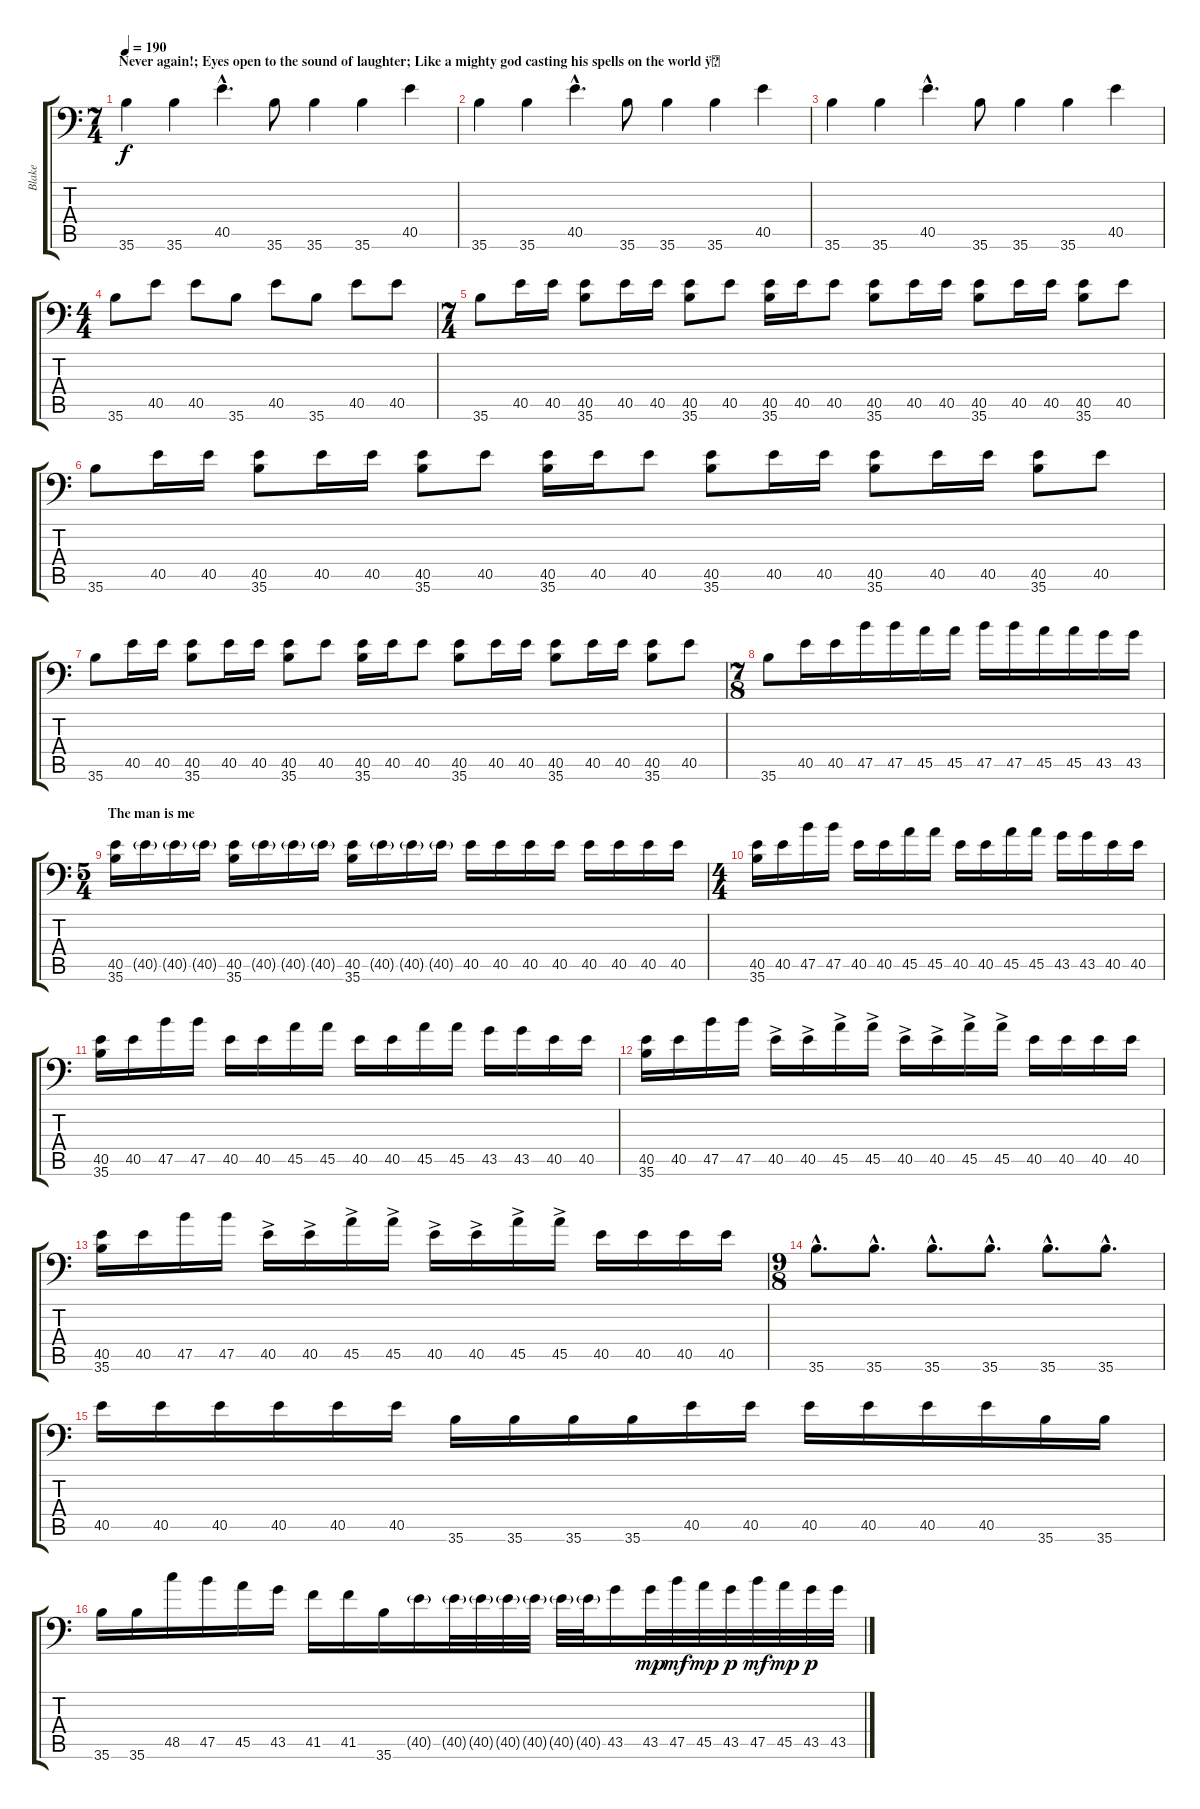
\track ("Blake" "Blake") {instrument acousticgrandpiano}
\staff {score tabs}
\tuning (C-1 C-1 C-1 C-1 C-1 C-1) {hide}
\ts (7 4)
\section ("" "Never again!; Eyes open to the sound of laughter; Like a mighty god casting his spells on the world ÿ\u0000\u0000\u0000\u0014")
\tempo 190
\clef f4
\ks c
35.6.4{dy f} 35.6.4 40.5{hac}.4{d} 35.6.8 35.6.4 35.6.4 40.5.4 |
35.6.4 35.6.4 40.5{hac}.4{d} 35.6.8 35.6.4 35.6.4 40.5.4 |
35.6.4 35.6.4 40.5{hac}.4{d} 35.6.8 35.6.4 35.6.4 40.5.4 |
\ts (4 4)
35.6.8 40.5.8 40.5.8 35.6.8 40.5.8 35.6.8 40.5.8 40.5.8 |
\ts (7 4)
35.6.8 40.5.16 40.5.16 (40.5 35.6).8 40.5.16 40.5.16 (40.5 35.6).8 40.5.8 (40.5 35.6).16 40.5.16 40.5.8 (40.5 35.6).8 40.5.16 40.5.16 (40.5 35.6).8 40.5.16 40.5.16 (40.5 35.6).8 40.5.8 |
35.6.8 40.5.16 40.5.16 (40.5 35.6).8 40.5.16 40.5.16 (40.5 35.6).8 40.5.8 (40.5 35.6).16 40.5.16 40.5.8 (40.5 35.6).8 40.5.16 40.5.16 (40.5 35.6).8 40.5.16 40.5.16 (40.5 35.6).8 40.5.8 |
35.6.8 40.5.16 40.5.16 (40.5 35.6).8 40.5.16 40.5.16 (40.5 35.6).8 40.5.8 (40.5 35.6).16 40.5.16 40.5.8 (40.5 35.6).8 40.5.16 40.5.16 (40.5 35.6).8 40.5.16 40.5.16 (40.5 35.6).8 40.5.8 |
\ts (7 8)
35.6.8 40.5.16 40.5.16 47.5.16 47.5.16 45.5.16 45.5.16 47.5.16 47.5.16 45.5.16 45.5.16 43.5.16 43.5.16 |
\ts (5 4)
\section ("" "The man is me")
(40.5 35.6).16 40.5{g}.16 40.5{g}.16 40.5{g}.16 (40.5 35.6).16 40.5{g}.16 40.5{g}.16 40.5{g}.16 (40.5 35.6).16 40.5{g}.16 40.5{g}.16 40.5{g}.16 40.5.16 40.5.16 40.5.16 40.5.16 40.5.16 40.5.16 40.5.16 40.5.16 |
\ts (4 4)
(40.5 35.6).16 40.5.16 47.5.16 47.5.16 40.5.16 40.5.16 45.5.16 45.5.16 40.5.16 40.5.16 45.5.16 45.5.16 43.5.16 43.5.16 40.5.16 40.5.16 |
(40.5 35.6).16 40.5.16 47.5.16 47.5.16 40.5.16 40.5.16 45.5.16 45.5.16 40.5.16 40.5.16 45.5.16 45.5.16 43.5.16 43.5.16 40.5.16 40.5.16 |
(40.5 35.6).16 40.5.16 47.5.16 47.5.16 40.5{ac}.16 40.5{ac}.16 45.5{ac}.16 45.5{ac}.16 40.5{ac}.16 40.5{ac}.16 45.5{ac}.16 45.5{ac}.16 40.5.16 40.5.16 40.5.16 40.5.16 |
(40.5 35.6).16 40.5.16 47.5.16 47.5.16 40.5{ac}.16 40.5{ac}.16 45.5{ac}.16 45.5{ac}.16 40.5{ac}.16 40.5{ac}.16 45.5{ac}.16 45.5{ac}.16 40.5.16 40.5.16 40.5.16 40.5.16 |
\ts (9 8)
35.6{hac}.8{d} 35.6{hac}.8{d} 35.6{hac}.8{d} 35.6{hac}.8{d} 35.6{hac}.8{d} 35.6{hac}.8{d} |
40.5.16 40.5.16 40.5.16 40.5.16 40.5.16 40.5.16 35.6.16 35.6.16 35.6.16 35.6.16 40.5.16 40.5.16 40.5.16 40.5.16 40.5.16 40.5.16 35.6.16 35.6.16 |
35.6.16 35.6.16 48.5.16 47.5.16 45.5.16 43.5.16 41.5.16 41.5.16 35.6.16 40.5{g}.16 40.5{g}.32 40.5{g}.32 40.5{g}.32 40.5{g}.32 40.5{g}.32 40.5{g}.32 43.5.16 43.5.32{dy mp} 47.5.32{dy mf} 45.5.32{dy mp} 43.5.32{dy p} 47.5.32{dy mf} 45.5.32{dy mp} 43.5.32{dy p} 43.5.32
